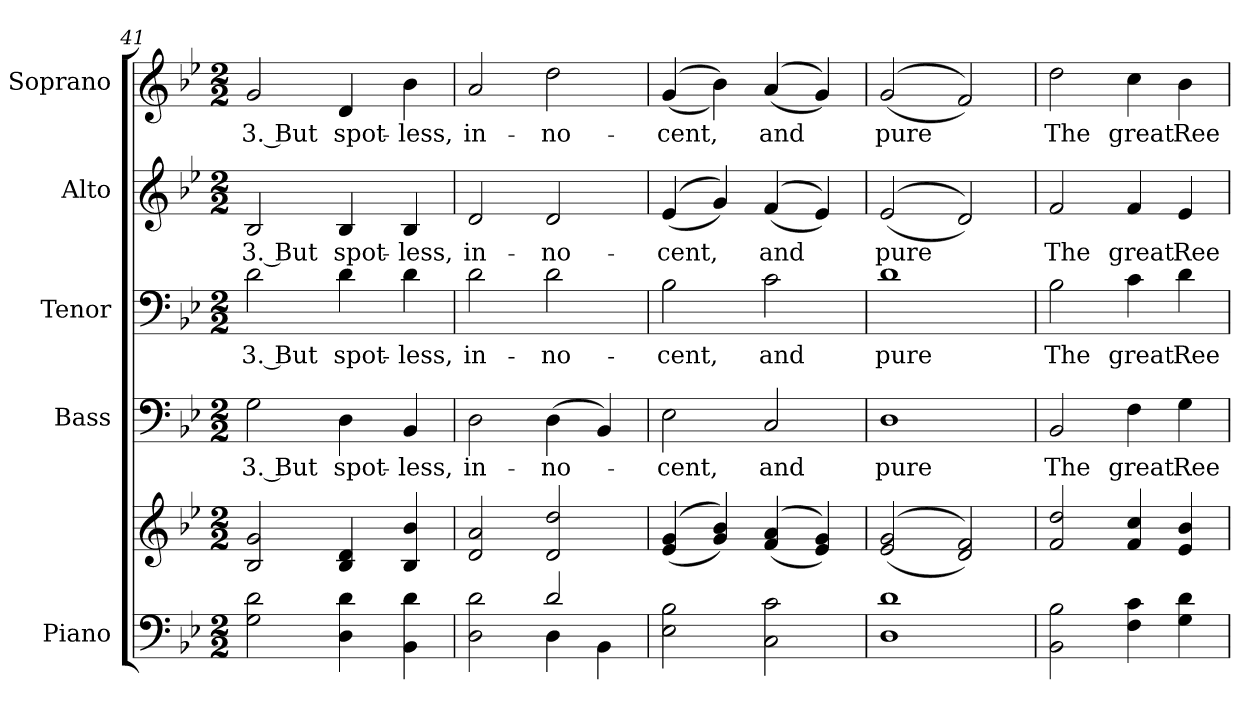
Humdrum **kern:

**kern	**kern	**kern	**text	**kern	**text	**kern	**text	**kern	**text
*part5	*part5	*part4	*part4	*part3	*part3	*part2	*part2	*part1	*part1
*staff6	*staff5	*staff4	*staff4	*staff3	*staff3	*staff2	*staff2	*staff1	*staff1
*I"Piano	*	*I"Bass	*	*I"Tenor	*	*I"Alto	*	*I"Soprano	*
*I'Pno.	*	*I'B.	*	*I'T.	*	*I'A.	*	*I'S.	*
*clefF4	*clefG2	*clefF4	*	*clefF4	*	*clefG2	*	*clefG2	*
*k[b-e-]	*k[b-e-]	*k[b-e-]	*	*k[b-e-]	*	*k[b-e-]	*	*k[b-e-]	*
*B-:	*B-:	*B-:	*	*B-:	*	*B-:	*	*B-:	*
*M2/2	*M2/2	*M2/2	*	*M2/2	*	*M2/2	*	*M2/2	*
=41	=41	=41	=41	=41	=41	=41	=41	=41	=41
!	!	!	!LO:LY:b:color=#000000	!	!	!	!	!	!
!	!	!	!	!	!LO:LY:b:color=#000000	!	!	!	!
!	!	!	!	!	!	!	!LO:LY:b:color=#000000	!	!
!	!	!	!	!	!	!	!	!	!LO:LY:b:color=#000000
2Gi\ 2di	2B-i/ 2gi	2Gi\	3. But	2di\	3. But	2B-i/	3. But	2gi/	3. But
!	!	!	!LO:LY:b:color=#000000	!	!	!	!	!	!
!	!	!	!	!	!LO:LY:b:color=#000000	!	!	!	!
!	!	!	!	!	!	!	!LO:LY:b:color=#000000	!	!
!	!	!	!	!	!	!	!	!	!LO:LY:b:color=#000000
4Di\ 4di	4B-i/ 4di	4Di\	spot-	4di\	spot-	4B-i/	spot-	4di/	spot-
!	!	!	!LO:LY:b:color=#000000	!	!	!	!	!	!
!	!	!	!	!	!LO:LY:b:color=#000000	!	!	!	!
!	!	!	!	!	!	!	!LO:LY:b:color=#000000	!	!
!	!	!	!	!	!	!	!	!	!LO:LY:b:color=#000000
4BB-i\ 4di	4B-i/ 4b-i	4BB-i/	-less,	4di\	-less,	4B-i/	-less,	4b-i\	-less,
=42	=42	=42	=42	=42	=42	=42	=42	=42	=42
*^	*	*	*	*	*	*	*	*	*
!	!	!	!	!LO:LY:b:color=#000000	!	!	!	!	!	!
!	!	!	!	!	!	!LO:LY:b:color=#000000	!	!	!	!
!	!	!	!	!	!	!	!	!LO:LY:b:color=#000000	!	!
!	!	!	!	!	!	!	!	!	!	!LO:LY:b:color=#000000
2Di\ 2di	2ryy	2di/ 2ai	2Di\	in-	2di\	in-	2di/	in-	2ai/	in-
!	!	!	!	!LO:LY:b:color=#000000	!	!	!	!	!	!
!	!	!	!	!	!	!LO:LY:b:color=#000000	!	!	!	!
!	!	!	!	!	!	!	!	!LO:LY:b:color=#000000	!	!
!	!	!	!	!	!	!	!	!	!	!LO:LY:b:color=#000000
2di/	4Di\	2di/ 2ddi	(4Di\	-no-	2di\	-no-	2di/	-no-	2ddi\	-no-
.	4BB-i\	.	4BB-i/)	.	.	.	.	.	.	.
*v	*v	*	*	*	*	*	*	*	*	*
!!LO:PB:g=z
=43	=43	=43	=43	=43	=43	=43	=43	=43	=43
*^	*	*	*	*	*	*	*	*	*
!	!	!	!	!LO:LY:b:color=#000000	!	!	!	!	!	!
*v	*v	*	*	*	*	*	*	*	*	*
*^	*	*	*	*	*	*	*	*	*
!	!	!	!	!	!	!LO:LY:b:color=#000000	!	!	!	!
*v	*v	*	*	*	*	*	*	*	*	*
*^	*	*	*	*	*	*	*	*	*
!	!	!	!	!	!	!	!	!LO:LY:b:color=#000000	!	!
*v	*v	*	*	*	*	*	*	*	*	*
*^	*	*	*	*	*	*	*	*	*
!	!	!	!	!	!	!	!	!	!	!LO:LY:b:color=#000000
*v	*v	*	*	*	*	*	*	*	*	*
2E-i\ 2B-i	((4e-i/ 4gi	2E-i\	-cent,	2B-i\	-cent,	((4e-i/	-cent,	((4gi/	-cent,
.	4gi/ 4b-i))	.	.	.	.	4gi/))	.	4b-i\))	.
!	!	!	!LO:LY:b:color=#000000	!	!	!	!	!	!
!	!	!	!	!	!LO:LY:b:color=#000000	!	!	!	!
!	!	!	!	!	!	!	!LO:LY:b:color=#000000	!	!
!	!	!	!	!	!	!	!	!	!LO:LY:b:color=#000000
2Ci\ 2ci	((4fi/ 4ai	2Ci/	and	2ci\	and	((4fi/	and	((4ai/	and
.	4e-i/ 4gi))	.	.	.	.	4e-i/))	.	4gi/))	.
=44	=44	=44	=44	=44	=44	=44	=44	=44	=44
!	!	!	!LO:LY:b:color=#000000	!	!	!	!	!	!
!	!	!	!	!	!LO:LY:b:color=#000000	!	!	!	!
!	!	!	!	!	!	!	!LO:LY:b:color=#000000	!	!
!	!	!	!	!	!	!	!	!	!LO:LY:b:color=#000000
1Di 1di	((2e-i/ 2gi	1Di	pure	1di	pure	((2e-i/	pure	((2gi/	pure
.	2di/ 2fi))	.	.	.	.	2di/))	.	2fi/))	.
=45	=45	=45	=45	=45	=45	=45	=45	=45	=45
!	!	!	!LO:LY:b:color=#000000	!	!	!	!	!	!
!	!	!	!	!	!LO:LY:b:color=#000000	!	!	!	!
!	!	!	!	!	!	!	!LO:LY:b:color=#000000	!	!
!	!	!	!	!	!	!	!	!	!LO:LY:b:color=#000000
2BB-i\ 2B-i	2fi/ 2ddi	2BB-i/	The	2B-i\	The	2fi/	The	2ddi\	The
!	!	!	!LO:LY:b:color=#000000	!	!	!	!	!	!
!	!	!	!	!	!LO:LY:b:color=#000000	!	!	!	!
!	!	!	!	!	!	!	!LO:LY:b:color=#000000	!	!
!	!	!	!	!	!	!	!	!	!LO:LY:b:color=#000000
4Fi\ 4ci	4fi/ 4cci	4Fi\	great	4ci\	great	4fi/	great	4cci\	great
!	!	!	!LO:LY:b:color=#000000	!	!	!	!	!	!
!	!	!	!	!	!LO:LY:b:color=#000000	!	!	!	!
!	!	!	!	!	!	!	!LO:LY:b:color=#000000	!	!
!	!	!	!	!	!	!	!	!	!LO:LY:b:color=#000000
4Gi\ 4di	4e-i/ 4b-i	4Gi\	Ree	4di\	Ree	4e-i/	Ree	4b-i\	Ree
=	=	=	=	=	=	=	=	=	=
*-	*-	*-	*-	*-	*-	*-	*-	*-	*-
